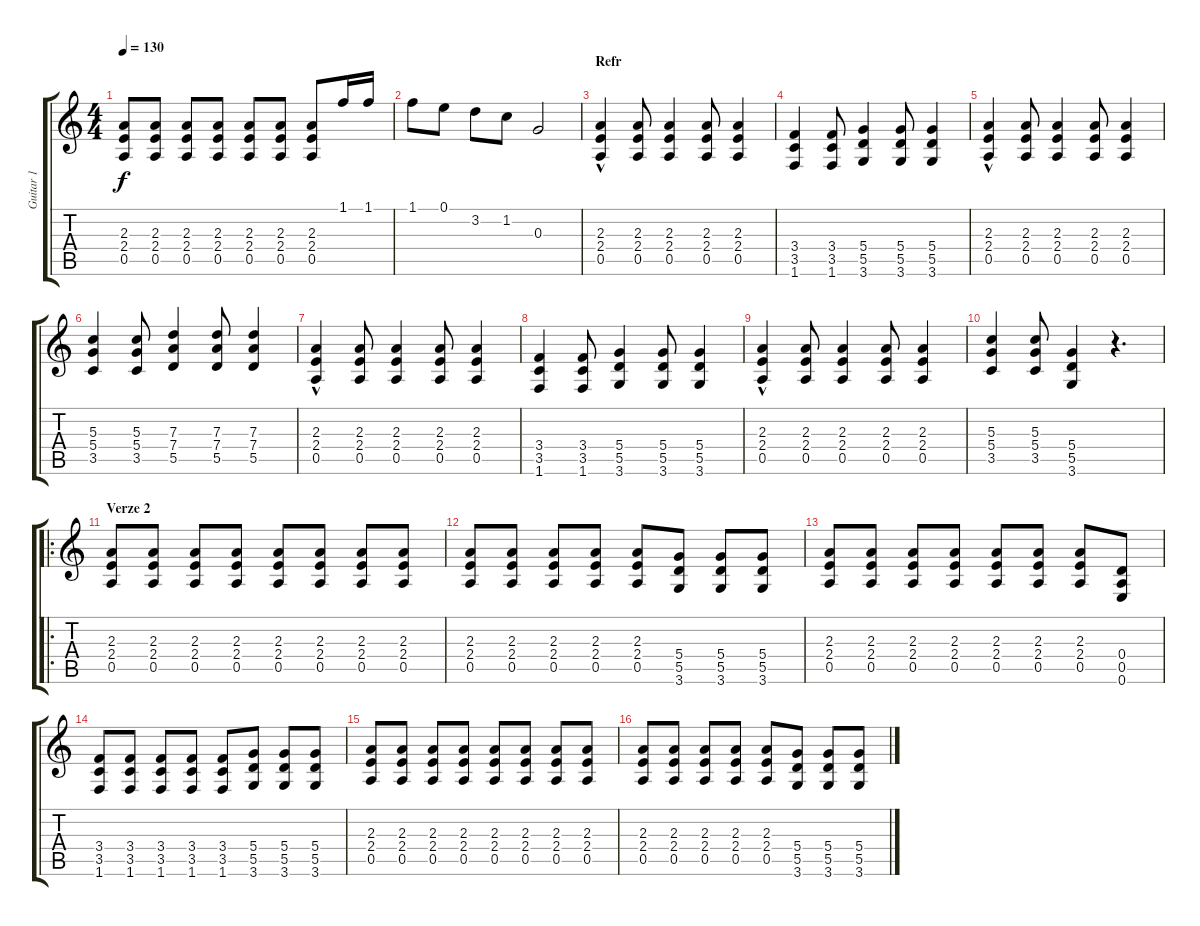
\track ("Guitar 1" "Guitar 1") {instrument overdrivenguitar}
\staff {score tabs}
\tuning (E4 B3 G3 D3 A2 E2) {hide}
\ts (4 4)
\tempo 130
\clef g2
\ks c
(2.3 2.4 0.5).8{dy f} (2.3 2.4 0.5).8 (2.3 2.4 0.5).8 (2.3 2.4 0.5).8 (2.3 2.4 0.5).8 (2.3 2.4 0.5).8 (2.3 2.4 0.5).8 1.1.16 1.1.16 |
1.1.8 0.1.8 3.2.8 1.2.8 0.3.2 |
\section ("" "Refr")
(2.3{hac} 2.4 0.5).4 (2.3 2.4 0.5).8 (2.3 2.4 0.5).4 (2.3 2.4 0.5).8 (2.3 2.4 0.5).4 |
(3.4 3.5 1.6).4 (3.4 3.5 1.6).8 (5.4 5.5 3.6).4 (5.4 5.5 3.6).8 (5.4 5.5 3.6).4 |
(2.3{hac} 2.4 0.5).4 (2.3 2.4 0.5).8 (2.3 2.4 0.5).4 (2.3 2.4 0.5).8 (2.3 2.4 0.5).4 |
(5.3 5.4 3.5).4 (5.3 5.4 3.5).8 (7.3 7.4 5.5).4 (7.3 7.4 5.5).8 (7.3 7.4 5.5).4 |
(2.3{hac} 2.4 0.5).4 (2.3 2.4 0.5).8 (2.3 2.4 0.5).4 (2.3 2.4 0.5).8 (2.3 2.4 0.5).4 |
(3.4 3.5 1.6).4 (3.4 3.5 1.6).8 (5.4 5.5 3.6).4 (5.4 5.5 3.6).8 (5.4 5.5 3.6).4 |
(2.3{hac} 2.4 0.5).4 (2.3 2.4 0.5).8 (2.3 2.4 0.5).4 (2.3 2.4 0.5).8 (2.3 2.4 0.5).4 |
(5.3 5.4 3.5).4 (5.3 5.4 3.5).8 (5.4 5.5 3.6).4 r.4{d} |
\ro
\section ("" "Verze 2")
(2.3 2.4 0.5).8 (2.3 2.4 0.5).8 (2.3 2.4 0.5).8 (2.3 2.4 0.5).8 (2.3 2.4 0.5).8 (2.3 2.4 0.5).8 (2.3 2.4 0.5).8 (2.3 2.4 0.5).8 |
(2.3 2.4 0.5).8 (2.3 2.4 0.5).8 (2.3 2.4 0.5).8 (2.3 2.4 0.5).8 (2.3 2.4 0.5).8 (5.4 5.5 3.6).8 (5.4 5.5 3.6).8 (5.4 5.5 3.6).8 |
(2.3 2.4 0.5).8 (2.3 2.4 0.5).8 (2.3 2.4 0.5).8 (2.3 2.4 0.5).8 (2.3 2.4 0.5).8 (2.3 2.4 0.5).8 (2.3 2.4 0.5).8 (0.4 0.5 0.6).8 |
(3.4 3.5 1.6).8 (3.4 3.5 1.6).8 (3.4 3.5 1.6).8 (3.4 3.5 1.6).8 (3.4 3.5 1.6).8 (5.4 5.5 3.6).8 (5.4 5.5 3.6).8 (5.4 5.5 3.6).8 |
(2.3 2.4 0.5).8 (2.3 2.4 0.5).8 (2.3 2.4 0.5).8 (2.3 2.4 0.5).8 (2.3 2.4 0.5).8 (2.3 2.4 0.5).8 (2.3 2.4 0.5).8 (2.3 2.4 0.5).8 |
(2.3 2.4 0.5).8 (2.3 2.4 0.5).8 (2.3 2.4 0.5).8 (2.3 2.4 0.5).8 (2.3 2.4 0.5).8 (5.4 5.5 3.6).8 (5.4 5.5 3.6).8 (5.4 5.5 3.6).8
